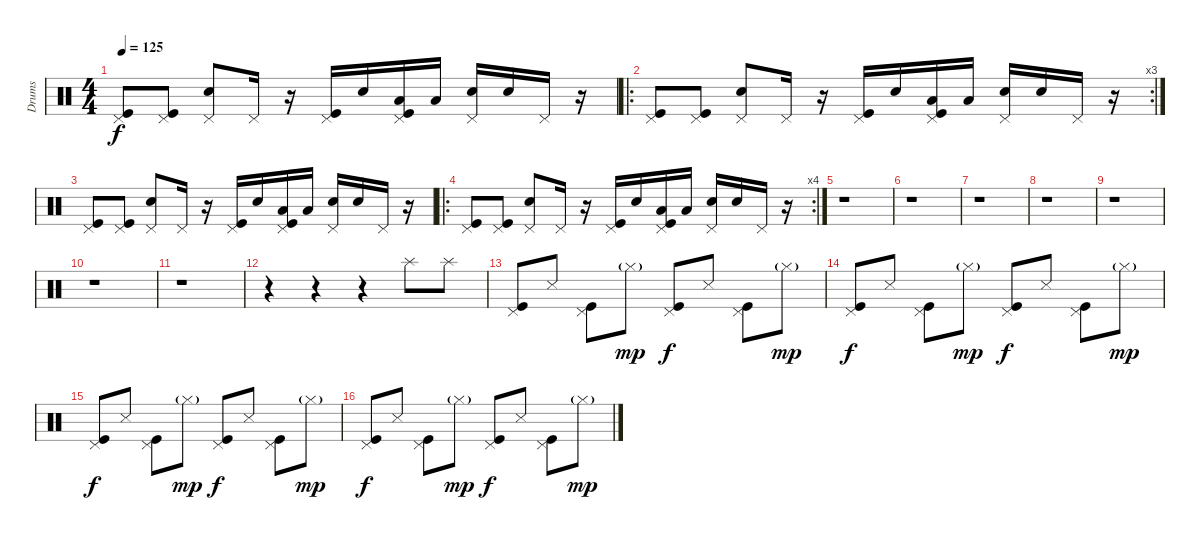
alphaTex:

\track ("Drums" "Drums") {instrument percussion}
\staff {score}
\articulation defaults
\ts (4 4)
\tempo 125
\clef neutral
\ks c
("Pedal Hi-Hat (hit)" "Kick (hit)").8{dy f} ("Pedal Hi-Hat (hit)" "Kick (hit)").8 ("Pedal Hi-Hat (hit)" "Snare (hit) 2").8 "Pedal Hi-Hat (hit)".16 r.16 ("Pedal Hi-Hat (hit)" "Kick (hit)").16 "Snare (hit) 2".16 ("Pedal Hi-Hat (hit)" "Low Tom (hit)" "Kick (hit)").16 "Low Tom (hit)".16 ("Pedal Hi-Hat (hit)" "Snare (hit) 2").16 "Snare (hit) 2".16 "Pedal Hi-Hat (hit)".16 r.16 |
\ro
\rc 3
("Pedal Hi-Hat (hit)" "Kick (hit)").8 ("Pedal Hi-Hat (hit)" "Kick (hit)").8 ("Pedal Hi-Hat (hit)" "Snare (hit) 2").8 "Pedal Hi-Hat (hit)".16 r.16 ("Pedal Hi-Hat (hit)" "Kick (hit)").16 "Snare (hit) 2".16 ("Pedal Hi-Hat (hit)" "Low Tom (hit)" "Kick (hit)").16 "Low Tom (hit)".16 ("Pedal Hi-Hat (hit)" "Snare (hit) 2").16 "Snare (hit) 2".16 "Pedal Hi-Hat (hit)".16 r.16 |
("Pedal Hi-Hat (hit)" "Kick (hit)").8 ("Pedal Hi-Hat (hit)" "Kick (hit)").8 ("Pedal Hi-Hat (hit)" "Snare (hit) 2").8 "Pedal Hi-Hat (hit)".16 r.16 ("Pedal Hi-Hat (hit)" "Kick (hit)").16 "Snare (hit) 2".16 ("Pedal Hi-Hat (hit)" "Low Tom (hit)" "Kick (hit)").16 "Low Tom (hit)".16 ("Pedal Hi-Hat (hit)" "Snare (hit) 2").16 "Snare (hit) 2".16 "Pedal Hi-Hat (hit)".16 r.16 |
\ro
\rc 4
("Pedal Hi-Hat (hit)" "Kick (hit)").8 ("Pedal Hi-Hat (hit)" "Kick (hit)").8 ("Pedal Hi-Hat (hit)" "Snare (hit) 2").8 "Pedal Hi-Hat (hit)".16 r.16 ("Pedal Hi-Hat (hit)" "Kick (hit)").16 "Snare (hit) 2".16 ("Pedal Hi-Hat (hit)" "Low Tom (hit)" "Kick (hit)").16 "Low Tom (hit)".16 ("Pedal Hi-Hat (hit)" "Snare (hit) 2").16 "Snare (hit) 2".16 "Pedal Hi-Hat (hit)".16 r.16 |
r.1 |
r.1 |
r.1 |
r.1 |
r.1 |
r.1 |
r.1 |
r.4 r.4 r.4 "Splash (hit)".8 "Splash (hit)".8 |
("Pedal Hi-Hat (hit)" "Kick (hit)").8{volume 13} "Snare (side stick) 3".8 ("Pedal Hi-Hat (hit)" "Kick (hit)").8 "Hi-Hat (closed)"{g}.8{dy mp volume 9} ("Pedal Hi-Hat (hit)" "Kick (hit)").8{dy f volume 13} "Snare (side stick) 3".8 ("Pedal Hi-Hat (hit)" "Kick (hit)").8 "Hi-Hat (closed)"{g}.8{dy mp volume 9} |
("Pedal Hi-Hat (hit)" "Kick (hit)").8{dy f volume 13} "Snare (side stick) 3".8 ("Pedal Hi-Hat (hit)" "Kick (hit)").8 "Hi-Hat (closed)"{g}.8{dy mp volume 9} ("Pedal Hi-Hat (hit)" "Kick (hit)").8{dy f volume 13} "Snare (side stick) 3".8 ("Pedal Hi-Hat (hit)" "Kick (hit)").8 "Hi-Hat (closed)"{g}.8{dy mp volume 9} |
("Pedal Hi-Hat (hit)" "Kick (hit)").8{dy f volume 13} "Snare (side stick) 3".8 ("Pedal Hi-Hat (hit)" "Kick (hit)").8 "Hi-Hat (closed)"{g}.8{dy mp volume 9} ("Pedal Hi-Hat (hit)" "Kick (hit)").8{dy f volume 13} "Snare (side stick) 3".8 ("Pedal Hi-Hat (hit)" "Kick (hit)").8 "Hi-Hat (closed)"{g}.8{dy mp volume 9} |
("Pedal Hi-Hat (hit)" "Kick (hit)").8{dy f volume 13} "Snare (side stick) 3".8 ("Pedal Hi-Hat (hit)" "Kick (hit)").8 "Hi-Hat (closed)"{g}.8{dy mp volume 9} ("Pedal Hi-Hat (hit)" "Kick (hit)").8{dy f volume 13} "Snare (side stick) 3".8 ("Pedal Hi-Hat (hit)" "Kick (hit)").8 "Hi-Hat (closed)"{g}.8{dy mp volume 9}
